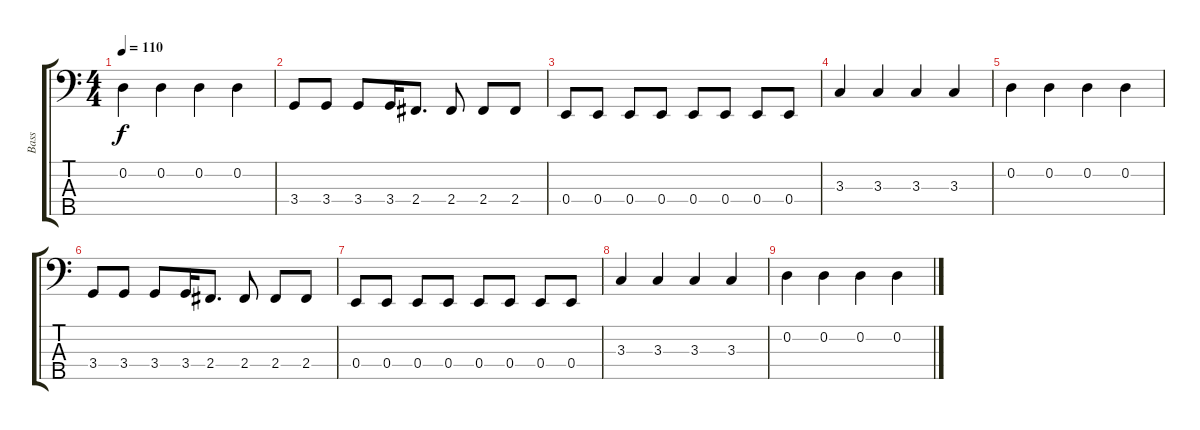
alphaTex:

\track ("Bass" "Bass") {instrument electricbassfinger}
\staff {score tabs}
\tuning (G2 D2 A1 E1 B0) {hide}
\ts (4 4)
\tempo 110
\clef f4
\ks c
0.2.4{dy f} 0.2.4 0.2.4 0.2.4 |
3.4.8 3.4.8 3.4.8 3.4.16 2.4.8{d} 2.4.8 2.4.8 2.4.8 |
0.4.8 0.4.8 0.4.8 0.4.8 0.4.8 0.4.8 0.4.8 0.4.8 |
3.3.4 3.3.4 3.3.4 3.3.4 |
0.2.4 0.2.4 0.2.4 0.2.4 |
3.4.8 3.4.8 3.4.8 3.4.16 2.4.8{d} 2.4.8 2.4.8 2.4.8 |
0.4.8 0.4.8 0.4.8 0.4.8 0.4.8 0.4.8 0.4.8 0.4.8 |
3.3.4 3.3.4 3.3.4 3.3.4 |
0.2.4 0.2.4 0.2.4 0.2.4
